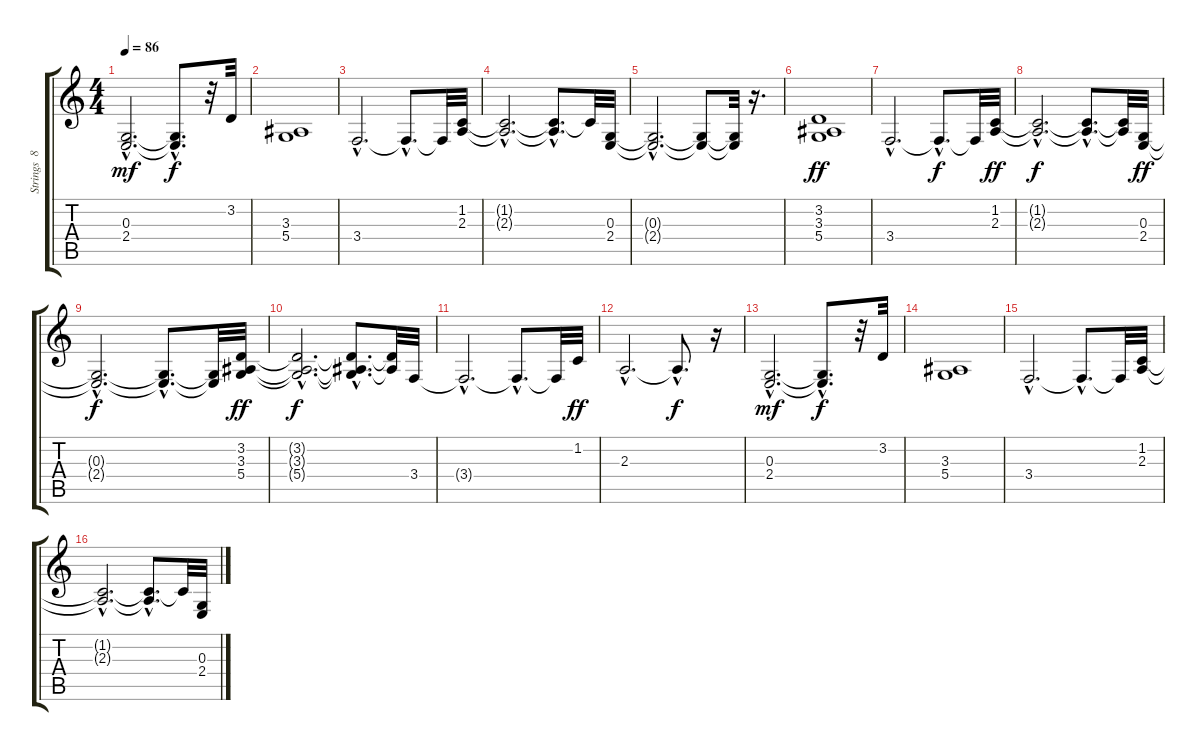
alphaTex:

\track ("Strings  8" "Strings  8") {instrument pad2warm}
\staff {score tabs}
\tuning (E4 B3 G3 D3 A2 E2) {hide}
\ts (4 4)
\tempo 86
\clef g2
\ks c
(0.3{hac} 2.4{hac}).2{d dy mf} (0.3{hac t} 2.4{hac t}).8{d dy f} r.32 3.2.32 |
(3.3 5.4).1 |
3.4{hac}.2{d} 3.4{hac t}.8{d} 3.4{t}.32 (1.2 2.3).32 |
(1.2{hac t} 2.3{hac t}).2{d} (1.2{hac t} 2.3{hac t}).8{d} 1.2{t}.32 (0.3 2.4).32 |
(0.3{hac t} 2.4{hac t}).2{d} (0.3{t} 2.4{t}).8 (0.3{t} 2.4{t}).32 r.16{d} |
(3.2 3.3 5.4).1{dy ff} |
3.4{hac}.2{d} 3.4{hac t}.8{d dy f} 3.4{t}.32 (1.2 2.3).32{dy ff} |
(1.2{hac t} 2.3{hac t}).2{d dy f} (1.2{hac t} 2.3{hac t}).8{d} (1.2{t} 2.3{t}).32 (0.3 2.4).32{dy ff} |
(0.3{hac t} 2.4{hac t}).2{d dy f} (0.3{hac t} 2.4{hac t}).8{d} (0.3{t} 2.4{t}).32 (3.2 3.3 5.4).32{dy ff} |
(3.2{hac t} 3.3{hac t} 5.4{hac t}).2{d dy f} (3.2{hac t} 3.3{hac t} 5.4{hac t}).8{d} (3.2{t} 3.3{t}).32 3.4.32 |
3.4{hac t}.2{d} 3.4{hac t}.8{d} 3.4{t}.32 1.2.32{dy ff} |
2.3{hac}.2{d} 2.3{hac t}.8{d dy f} r.16 |
(0.3{hac} 2.4{hac}).2{d dy mf} (0.3{hac t} 2.4{hac t}).8{d dy f} r.32 3.2.32 |
(3.3 5.4).1 |
3.4{hac}.2{d} 3.4{hac t}.8{d} 3.4{t}.32 (1.2 2.3).32 |
(1.2{hac t} 2.3{hac t}).2{d} (1.2{hac t} 2.3{hac t}).8{d} 1.2{t}.32 (0.3 2.4).32
